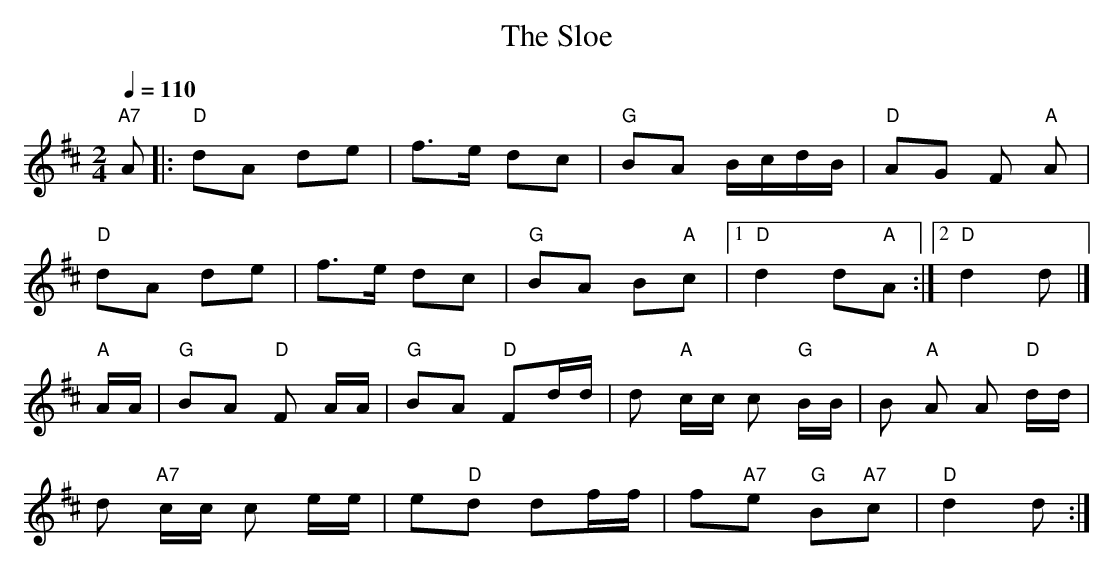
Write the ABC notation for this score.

X:1
T: The Sloe
M: 2/4
L: 1/8
Q:1/4=110
K: Dmaj
"A7"A|:"D"dA de|f>e dc|"G" BA B/c/d/B/|"D"AG F "A"A|
"D" dA de|f>e dc|"G" BA B"A"c|1 "D"d2 d"A"A:|2 "D" d2 d|]
"A"A/A/| "G"BA "D"F A/A/| "G"BA "D"Fd/d/|d "A"c/c/ c "G"B/B/|B "A"A A "D"d/d/|
d "A7"c/c/ c e/e/|e"D"d df/f/| f"A7"e "G"B"A7"c| "D"d2 d :|]
